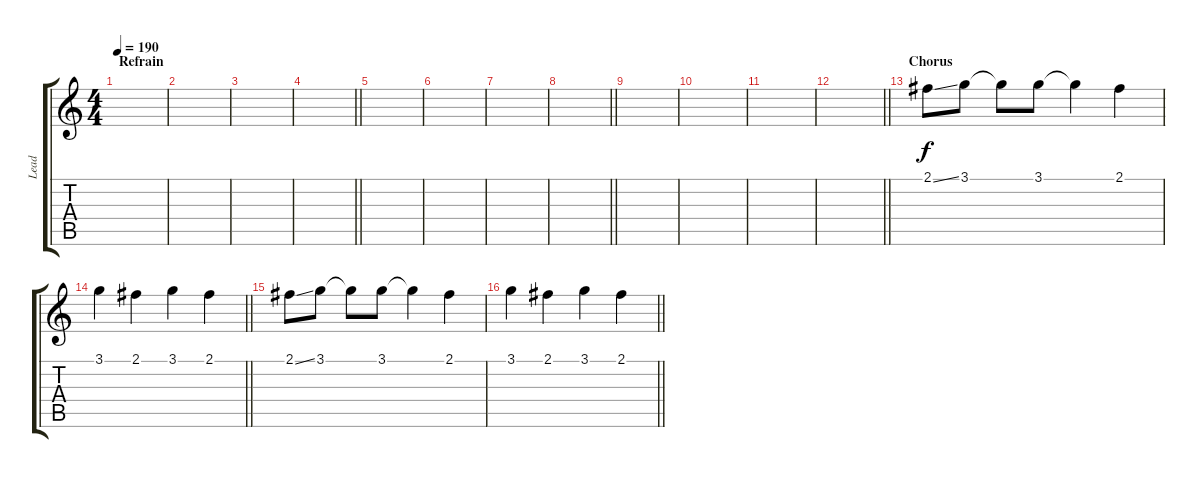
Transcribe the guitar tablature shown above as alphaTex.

\track ("Lead" "Lead") {instrument acousticguitarsteel}
\staff {score tabs}
\tuning (E4 B3 G3 D3 A2 E2) {hide}
\ts (4 4)
\section ("" "Refrain")
\tempo 190
\clef g2
\ks c
|
|
|
\barLineRight lightlight
|
|
|
|
\barLineRight lightlight
|
|
|
|
\barLineRight lightlight
|
\section ("" "Chorus")
2.1{ss}.8 3.1.8 3.1{t}.8 3.1.8 3.1{t}.4 2.1.4 |
\barLineRight lightlight
3.1.4 2.1.4 3.1.4 2.1.4 |
2.1{ss}.8 3.1.8 3.1{t}.8 3.1.8 3.1{t}.4 2.1.4 |
\barLineRight lightlight
3.1.4 2.1.4 3.1.4 2.1.4
